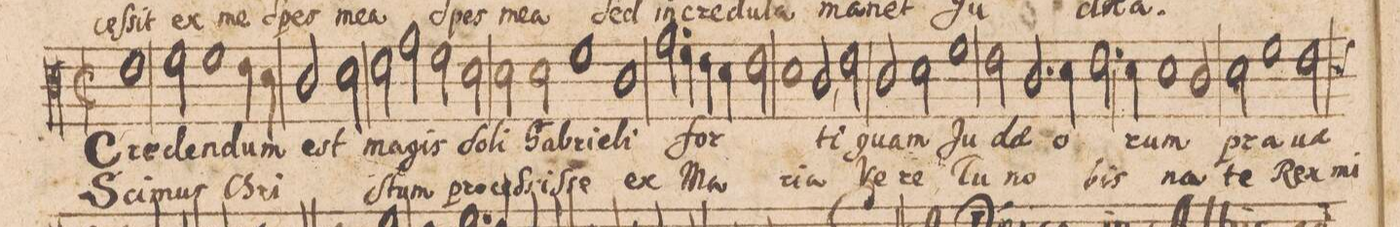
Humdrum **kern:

**kern	**text	**text
*I"CANTVS.	*	*
*clefC3	*	*
*k[]	*	*
*met(C|)	*	*
*M2/1	*	*
*M2/1	*	*
*met(C|)	*	*
1e	Cre-	Sci-
2f\	-den-	-mus
1f\	-dum	Chri-
=40-	=40-	=40-
4e\	.	.
4d\	.	.
2c/	est	.
2d\	.	.
=41-	=41-	=41-
2e\	ma-	-ſtum
2g\	-gis	.
2f\	So-	.
2d\	-li	pro-
=42-	=42-	=42-
2d\	Ga-	-ceſ-
2d\	-bri-	-siſ-
1f	-e-	-se
=43-	=43-	=43-
1c	-li	ex
2.g\	for-	Ma-
4f\	.	.
=44-	=44-	=44-
4e\	.	.
4d\	.	.
2e\	.	.
1d	.	-ri-
=45-	=45-	=45-
2c,/	-ti	-a
2e\	quam	Ve-
2c\	.	.
2d\	.	-re,
=46-	=46-	=46-
1f	Ju-	Tu
2e\	-dae-	no-
2.c/	-o-	.
=47-	=47-	=47-
4d\	.	.
2.e\	.	-bis
4d\	.	.
1d\	-rum	na-
=48-	=48-	=48-
2c/	.	.
2d\	pra-	-te
1f\	.	Rex
=49-	=49-	=49-
*custos:d	*	*
2e\	-uae	mi-
*-	*-	*-
